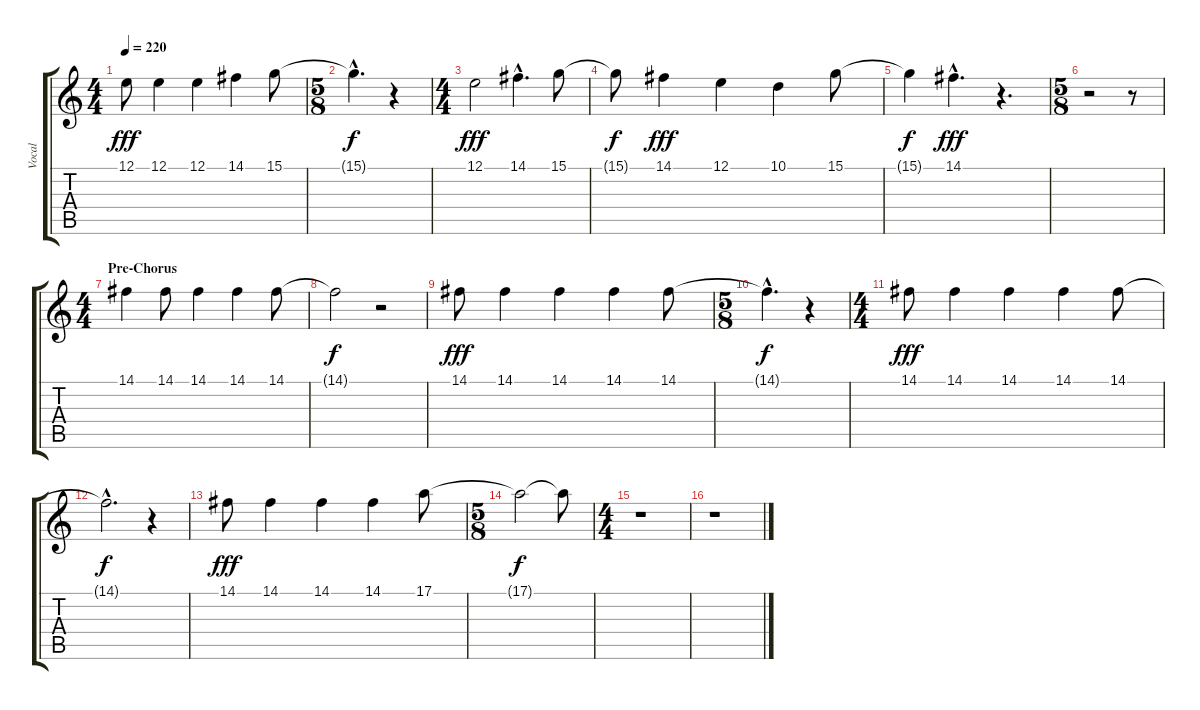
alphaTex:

\track ("Vocal" "Vocal") {instrument lead1square}
\staff {score tabs}
\tuning (E4 B3 G3 D3 A2 E2) {hide}
\ts (4 4)
\tempo 220
\clef g2
\ks c
12.1.8{dy fff} 12.1.4 12.1.4 14.1.4 15.1.8 |
\ts (5 8)
15.1{hac t}.4{d dy f} r.4 |
\ts (4 4)
12.1.2{dy fff} 14.1{hac}.4{d} 15.1.8 |
15.1{t}.8{dy f} 14.1.4{dy fff} 12.1.4 10.1.4 15.1.8 |
15.1{t}.4{dy f} 14.1{hac}.4{d dy fff} r.4{d} |
\ts (5 8)
r.2 r.8 |
\ts (4 4)
\section ("" "Pre-Chorus")
14.1.4 14.1.8 14.1.4 14.1.4 14.1.8 |
14.1{t}.2{dy f} r.2 |
14.1.8{dy fff} 14.1.4 14.1.4 14.1.4 14.1.8 |
\ts (5 8)
14.1{hac t}.4{d dy f} r.4 |
\ts (4 4)
14.1.8{dy fff} 14.1.4 14.1.4 14.1.4 14.1.8 |
14.1{hac t}.2{d dy f} r.4 |
14.1.8{dy fff} 14.1.4 14.1.4 14.1.4 17.1.8 |
\ts (5 8)
17.1{t}.2{dy f} 17.1{t}.8 |
\ts (4 4)
r.1 |
r.1
